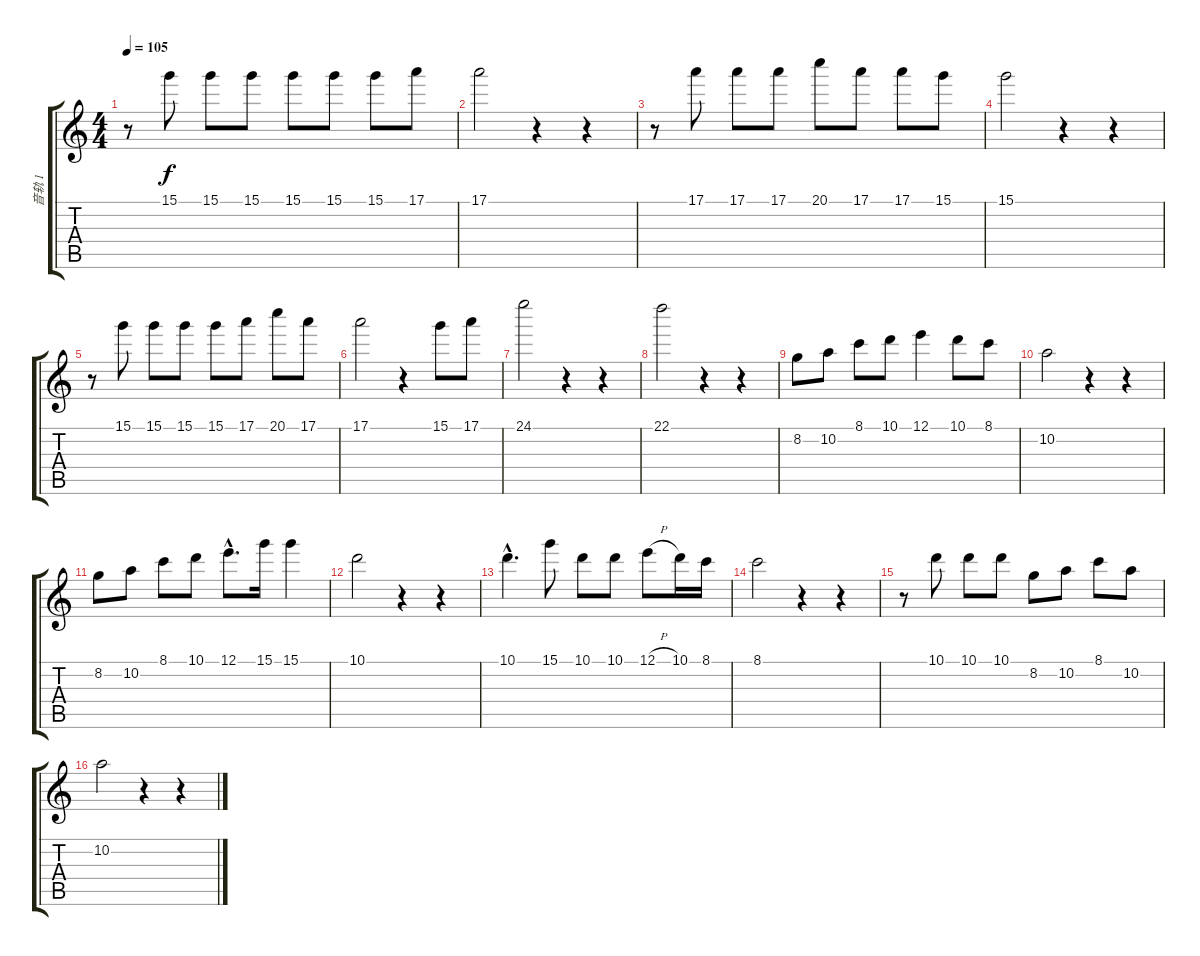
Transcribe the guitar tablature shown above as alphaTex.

\track ("音轨 1" "音轨 1") {instrument overdrivenguitar}
\staff {score tabs}
\tuning (E4 B3 G3 D3 A2 E2) {hide}
\ts (4 4)
\tempo 105
\clef g2
\ks c
r.8{dy f} 15.1.8 15.1.8 15.1.8 15.1.8 15.1.8 15.1.8 17.1.8 |
17.1.2 r.4 r.4 |
r.8 17.1.8 17.1.8 17.1.8 20.1.8 17.1.8 17.1.8 15.1.8 |
15.1.2 r.4 r.4 |
r.8 15.1.8 15.1.8 15.1.8 15.1.8 17.1.8 20.1.8 17.1.8 |
17.1.2 r.4 15.1.8 17.1.8 |
24.1.2 r.4 r.4 |
22.1.2 r.4 r.4 |
8.2.8 10.2.8 8.1.8 10.1.8 12.1.4 10.1.8 8.1.8 |
10.2.2 r.4 r.4 |
8.2.8 10.2.8 8.1.8 10.1.8 12.1{hac}.8{d} 15.1.16 15.1.4 |
10.1.2 r.4 r.4 |
10.1{hac}.4{d} 15.1.8 10.1.8 10.1.8 12.1{h}.8 10.1.16 8.1.16 |
8.1.2 r.4 r.4 |
r.8 10.1.8 10.1.8 10.1.8 8.2.8 10.2.8 8.1.8 10.2.8 |
10.2.2 r.4 r.4
